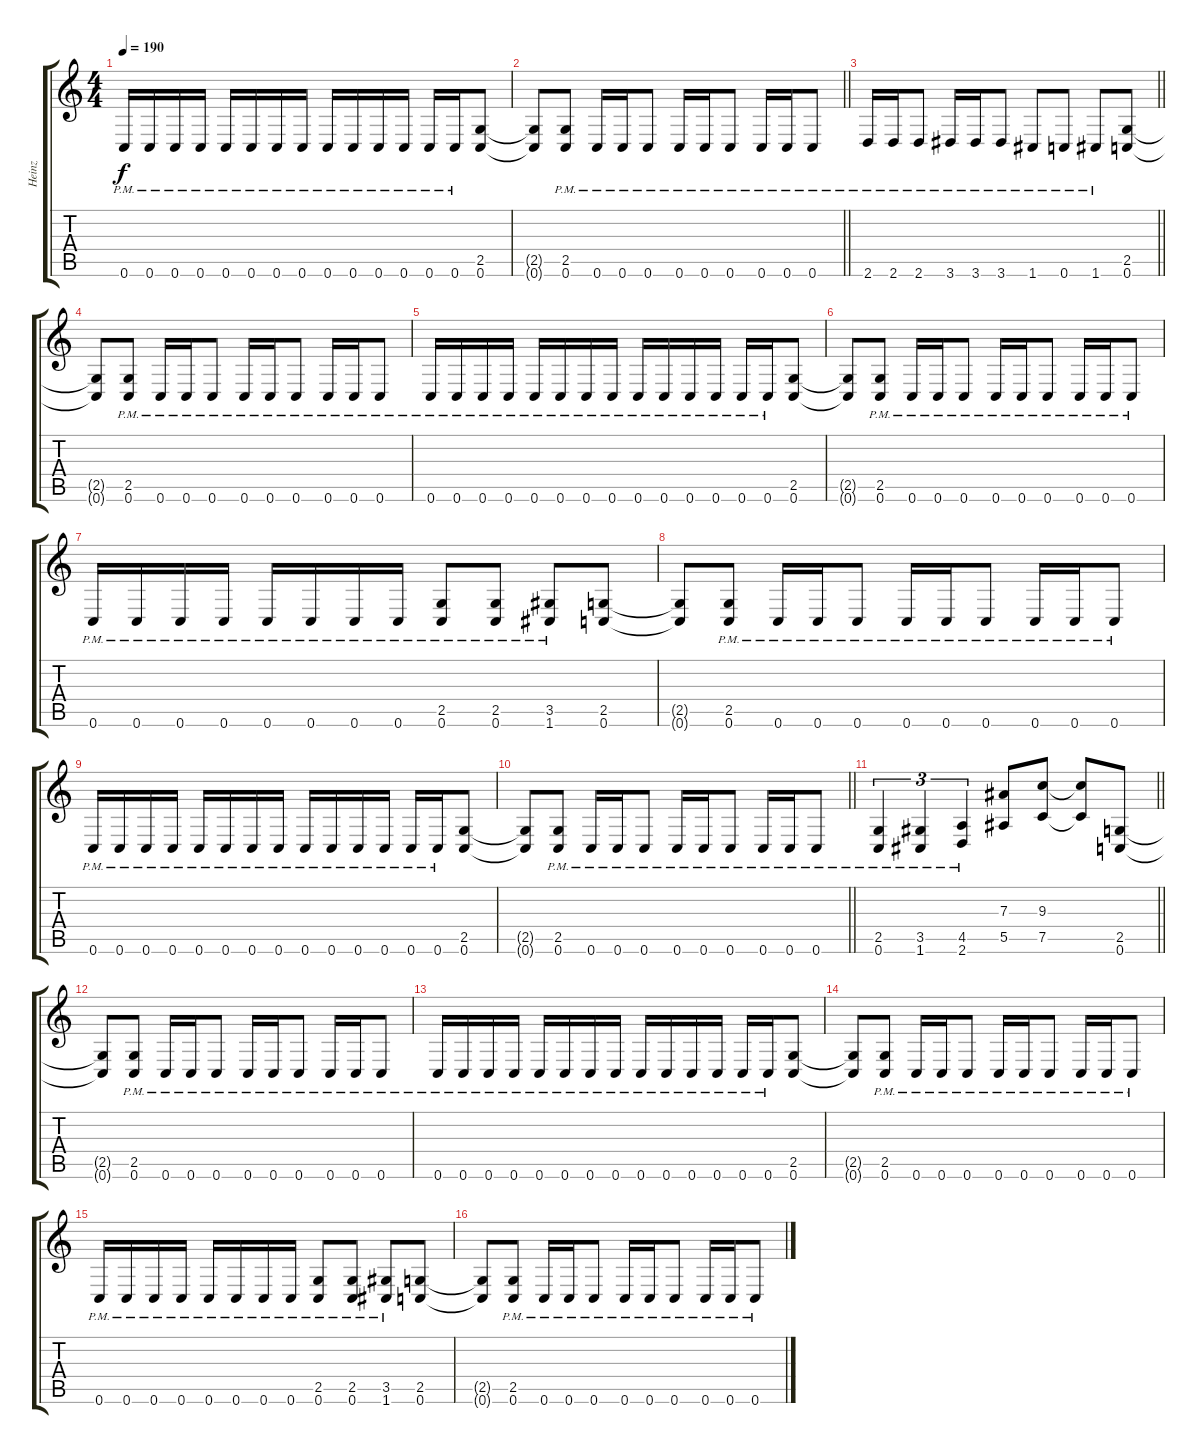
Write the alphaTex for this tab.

\track ("Heinz" "Heinz") {instrument distortionguitar}
\staff {score tabs}
\tuning (C4 G3 Eb3 Bb2 F2 C2) {hide}
\ts (4 4)
\tempo 190
\clef g2
\ks c
0.6{pm}.16{dy f} 0.6{pm}.16 0.6{pm}.16 0.6{pm}.16 0.6{pm}.16 0.6{pm}.16 0.6{pm}.16 0.6{pm}.16 0.6{pm}.16 0.6{pm}.16 0.6{pm}.16 0.6{pm}.16 0.6{pm}.16 0.6{pm}.16 (2.5 0.6).8 |
\barLineRight lightlight
(2.5{t} 0.6{t}).8 (2.5{pm} 0.6{pm}).8 0.6{pm}.16 0.6{pm}.16 0.6{pm}.8 0.6{pm}.16 0.6{pm}.16 0.6{pm}.8 0.6{pm}.16 0.6{pm}.16 0.6{pm}.8 |
\barLineRight lightlight
2.6{pm}.16 2.6{pm}.16 2.6{pm}.8 3.6{pm}.16 3.6{pm}.16 3.6{pm}.8 1.6{pm}.8 0.6{pm}.8 1.6{pm}.8 (2.5 0.6).8 |
(2.5{t} 0.6{t}).8 (2.5{pm} 0.6{pm}).8 0.6{pm}.16 0.6{pm}.16 0.6{pm}.8 0.6{pm}.16 0.6{pm}.16 0.6{pm}.8 0.6{pm}.16 0.6{pm}.16 0.6{pm}.8 |
0.6{pm}.16 0.6{pm}.16 0.6{pm}.16 0.6{pm}.16 0.6{pm}.16 0.6{pm}.16 0.6{pm}.16 0.6{pm}.16 0.6{pm}.16 0.6{pm}.16 0.6{pm}.16 0.6{pm}.16 0.6{pm}.16 0.6{pm}.16 (2.5 0.6).8 |
(2.5{t} 0.6{t}).8 (2.5{pm} 0.6{pm}).8 0.6{pm}.16 0.6{pm}.16 0.6{pm}.8 0.6{pm}.16 0.6{pm}.16 0.6{pm}.8 0.6{pm}.16 0.6{pm}.16 0.6{pm}.8 |
0.6{pm}.16 0.6{pm}.16 0.6{pm}.16 0.6{pm}.16 0.6{pm}.16 0.6{pm}.16 0.6{pm}.16 0.6{pm}.16 (2.5{pm} 0.6{pm}).8 (2.5{pm} 0.6{pm}).8 (3.5{pm} 1.6{pm}).8 (2.5 0.6).8 |
(2.5{t} 0.6{t}).8 (2.5{pm} 0.6{pm}).8 0.6{pm}.16 0.6{pm}.16 0.6{pm}.8 0.6{pm}.16 0.6{pm}.16 0.6{pm}.8 0.6{pm}.16 0.6{pm}.16 0.6{pm}.8 |
0.6{pm}.16 0.6{pm}.16 0.6{pm}.16 0.6{pm}.16 0.6{pm}.16 0.6{pm}.16 0.6{pm}.16 0.6{pm}.16 0.6{pm}.16 0.6{pm}.16 0.6{pm}.16 0.6{pm}.16 0.6{pm}.16 0.6{pm}.16 (2.5 0.6).8 |
\barLineRight lightlight
(2.5{t} 0.6{t}).8 (2.5{pm} 0.6{pm}).8 0.6{pm}.16 0.6{pm}.16 0.6{pm}.8 0.6{pm}.16 0.6{pm}.16 0.6{pm}.8 0.6{pm}.16 0.6{pm}.16 0.6{pm}.8 |
\barLineRight lightlight
(2.5{pm} 0.6{pm}).4{tu (3 2)} (3.5{pm} 1.6{pm}).4{tu (3 2)} (4.5{pm} 2.6{pm}).4{tu (3 2)} (7.3 5.5).8 (9.3 7.5).8 (9.3{t} 7.5{t}).8 (2.5 0.6).8 |
(2.5{t} 0.6{t}).8 (2.5{pm} 0.6{pm}).8 0.6{pm}.16 0.6{pm}.16 0.6{pm}.8 0.6{pm}.16 0.6{pm}.16 0.6{pm}.8 0.6{pm}.16 0.6{pm}.16 0.6{pm}.8 |
0.6{pm}.16 0.6{pm}.16 0.6{pm}.16 0.6{pm}.16 0.6{pm}.16 0.6{pm}.16 0.6{pm}.16 0.6{pm}.16 0.6{pm}.16 0.6{pm}.16 0.6{pm}.16 0.6{pm}.16 0.6{pm}.16 0.6{pm}.16 (2.5 0.6).8 |
(2.5{t} 0.6{t}).8 (2.5{pm} 0.6{pm}).8 0.6{pm}.16 0.6{pm}.16 0.6{pm}.8 0.6{pm}.16 0.6{pm}.16 0.6{pm}.8 0.6{pm}.16 0.6{pm}.16 0.6{pm}.8 |
0.6{pm}.16 0.6{pm}.16 0.6{pm}.16 0.6{pm}.16 0.6{pm}.16 0.6{pm}.16 0.6{pm}.16 0.6{pm}.16 (2.5{pm} 0.6{pm}).8 (2.5{pm} 0.6{pm}).8 (3.5{pm} 1.6{pm}).8 (2.5 0.6).8 |
(2.5{t} 0.6{t}).8 (2.5{pm} 0.6{pm}).8 0.6{pm}.16 0.6{pm}.16 0.6{pm}.8 0.6{pm}.16 0.6{pm}.16 0.6{pm}.8 0.6{pm}.16 0.6{pm}.16 0.6{pm}.8
